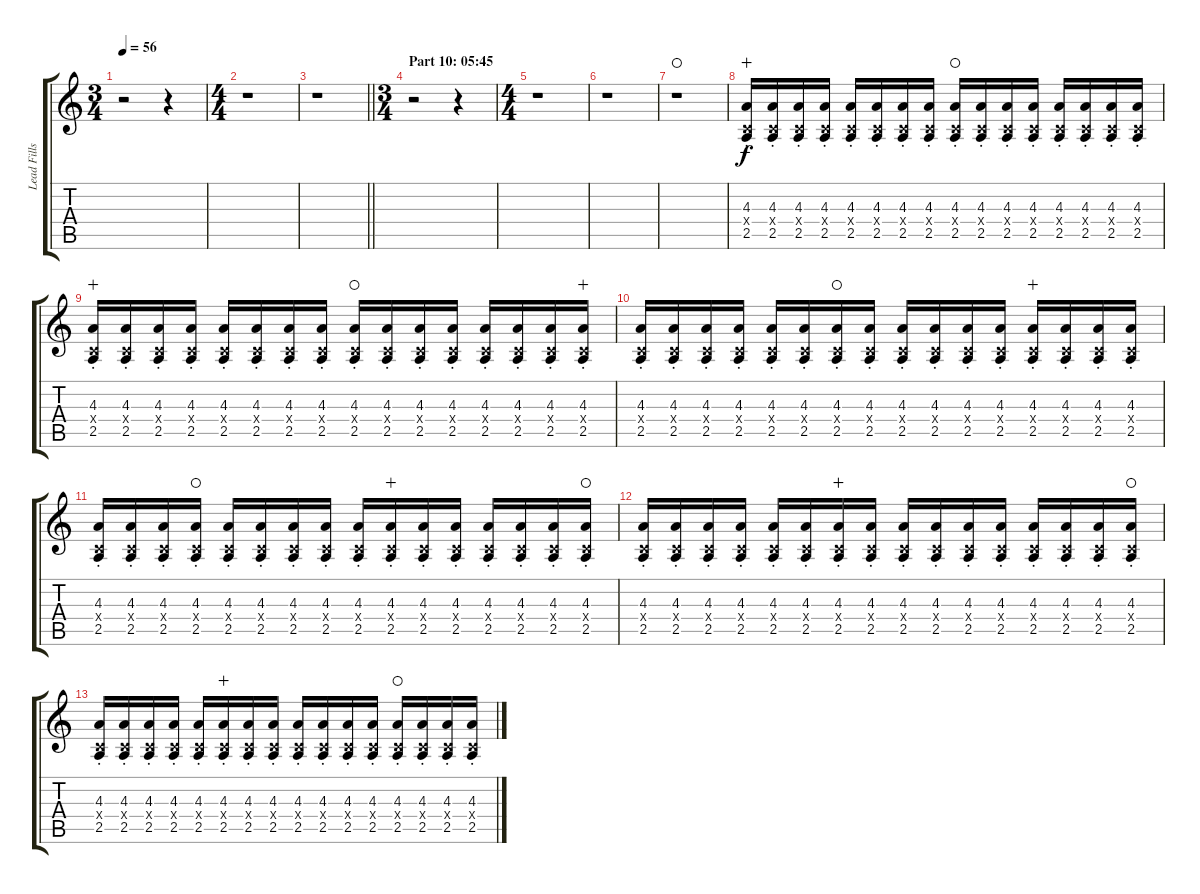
\track ("Lead Fills 2" "Lead Fills") {instrument overdrivenguitar}
\staff {score tabs}
\tuning (D4 A3 F3 C3 G2 D2) {hide}
\ts (3 4)
\tempo 56
\clef g2
\ks c
r.2{dy f} r.4 |
\ts (4 4)
r.1 |
\barLineRight lightlight
r.1 |
\ts (3 4)
\section ("" "Part 10: 05:45")
r.2 r.4 |
\ts (4 4)
r.1 |
r.1 |
r.1{volume 3 balance 16 waho} |
(4.3{st} 0.4{x} 2.5{st}).16{volume 8 balance 8 instrument overdrivenguitar wahc} (4.3{st} 0.4{x} 2.5{st}).16 (4.3{st} 0.4{x} 2.5{st}).16 (4.3{st} 0.4{x} 2.5{st}).16 (4.3{st} 0.4{x} 2.5{st}).16 (4.3{st} 0.4{x} 2.5{st}).16 (4.3{st} 0.4{x} 2.5{st}).16 (4.3{st} 0.4{x} 2.5{st}).16 (4.3{st} 0.4{x} 2.5{st}).16{waho} (4.3{st} 0.4{x} 2.5{st}).16 (4.3{st} 0.4{x} 2.5{st}).16 (4.3{st} 0.4{x} 2.5{st}).16 (4.3{st} 0.4{x} 2.5{st}).16 (4.3{st} 0.4{x} 2.5{st}).16 (4.3{st} 0.4{x} 2.5{st}).16 (4.3{st} 0.4{x} 2.5{st}).16 |
(4.3{st} 0.4{x} 2.5{st}).16{balance 8 wahc} (4.3{st} 0.4{x} 2.5{st}).16 (4.3{st} 0.4{x} 2.5{st}).16 (4.3{st} 0.4{x} 2.5{st}).16 (4.3{st} 0.4{x} 2.5{st}).16 (4.3{st} 0.4{x} 2.5{st}).16 (4.3{st} 0.4{x} 2.5{st}).16 (4.3{st} 0.4{x} 2.5{st}).16 (4.3{st} 0.4{x} 2.5{st}).16{waho} (4.3{st} 0.4{x} 2.5{st}).16 (4.3{st} 0.4{x} 2.5{st}).16 (4.3{st} 0.4{x} 2.5{st}).16 (4.3{st} 0.4{x} 2.5{st}).16 (4.3{st} 0.4{x} 2.5{st}).16 (4.3{st} 0.4{x} 2.5{st}).16 (4.3{st} 0.4{x} 2.5{st}).16{wahc} |
(4.3{st} 0.4{x} 2.5{st}).16{balance 16} (4.3{st} 0.4{x} 2.5{st}).16 (4.3{st} 0.4{x} 2.5{st}).16 (4.3{st} 0.4{x} 2.5{st}).16 (4.3{st} 0.4{x} 2.5{st}).16 (4.3{st} 0.4{x} 2.5{st}).16 (4.3{st} 0.4{x} 2.5{st}).16{waho} (4.3{st} 0.4{x} 2.5{st}).16 (4.3{st} 0.4{x} 2.5{st}).16 (4.3{st} 0.4{x} 2.5{st}).16 (4.3{st} 0.4{x} 2.5{st}).16 (4.3{st} 0.4{x} 2.5{st}).16 (4.3{st} 0.4{x} 2.5{st}).16{wahc} (4.3{st} 0.4{x} 2.5{st}).16 (4.3{st} 0.4{x} 2.5{st}).16 (4.3{st} 0.4{x} 2.5{st}).16 |
(4.3{st} 0.4{x} 2.5{st}).16{balance 8} (4.3{st} 0.4{x} 2.5{st}).16 (4.3{st} 0.4{x} 2.5{st}).16 (4.3{st} 0.4{x} 2.5{st}).16{waho} (4.3{st} 0.4{x} 2.5{st}).16 (4.3{st} 0.4{x} 2.5{st}).16 (4.3{st} 0.4{x} 2.5{st}).16 (4.3{st} 0.4{x} 2.5{st}).16 (4.3{st} 0.4{x} 2.5{st}).16 (4.3{st} 0.4{x} 2.5{st}).16{wahc} (4.3{st} 0.4{x} 2.5{st}).16 (4.3{st} 0.4{x} 2.5{st}).16 (4.3{st} 0.4{x} 2.5{st}).16 (4.3{st} 0.4{x} 2.5{st}).16 (4.3{st} 0.4{x} 2.5{st}).16 (4.3{st} 0.4{x} 2.5{st}).16{waho} |
(4.3{st} 0.4{x} 2.5{st}).16{balance 8} (4.3{st} 0.4{x} 2.5{st}).16 (4.3{st} 0.4{x} 2.5{st}).16 (4.3{st} 0.4{x} 2.5{st}).16 (4.3{st} 0.4{x} 2.5{st}).16 (4.3{st} 0.4{x} 2.5{st}).16 (4.3{st} 0.4{x} 2.5{st}).16{wahc} (4.3{st} 0.4{x} 2.5{st}).16 (4.3{st} 0.4{x} 2.5{st}).16 (4.3{st} 0.4{x} 2.5{st}).16 (4.3{st} 0.4{x} 2.5{st}).16 (4.3{st} 0.4{x} 2.5{st}).16 (4.3{st} 0.4{x} 2.5{st}).16 (4.3{st} 0.4{x} 2.5{st}).16 (4.3{st} 0.4{x} 2.5{st}).16 (4.3{st} 0.4{x} 2.5{st}).16{waho} |
(4.3{st} 0.4{x} 2.5{st}).16{balance 8} (4.3{st} 0.4{x} 2.5{st}).16 (4.3{st} 0.4{x} 2.5{st}).16 (4.3{st} 0.4{x} 2.5{st}).16 (4.3{st} 0.4{x} 2.5{st}).16 (4.3{st} 0.4{x} 2.5{st}).16{wahc} (4.3{st} 0.4{x} 2.5{st}).16 (4.3{st} 0.4{x} 2.5{st}).16 (4.3{st} 0.4{x} 2.5{st}).16 (4.3{st} 0.4{x} 2.5{st}).16 (4.3{st} 0.4{x} 2.5{st}).16 (4.3{st} 0.4{x} 2.5{st}).16 (4.3{st} 0.4{x} 2.5{st}).16{waho} (4.3{st} 0.4{x} 2.5{st}).16 (4.3{st} 0.4{x} 2.5{st}).16 (4.3{st} 0.4{x} 2.5{st}).16
